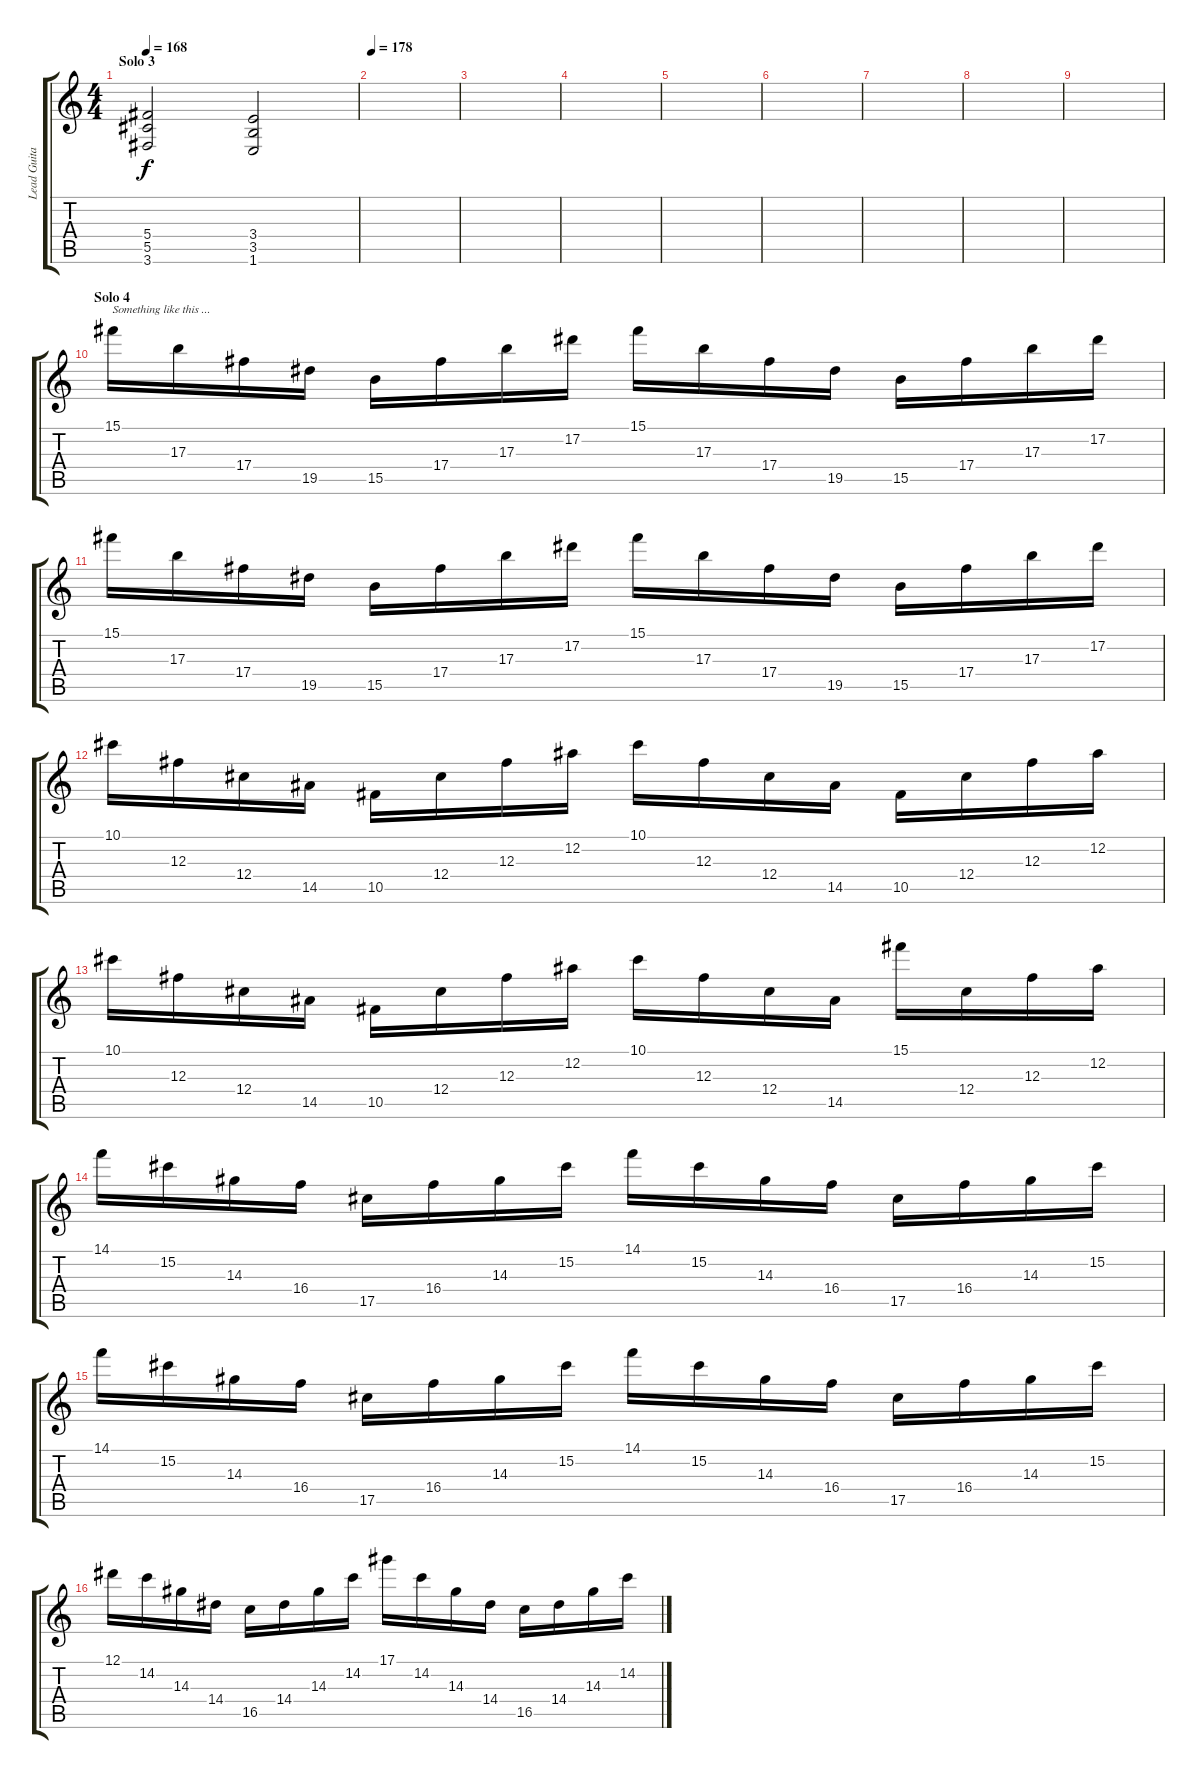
\track ("Lead Guitar 2 - Henjo Richter" "Lead Guita") {instrument overdrivenguitar}
\staff {score tabs}
\tuning (Eb4 Bb3 Gb3 Db3 Ab2 Eb2) {hide}
\ts (4 4)
\section ("" "Solo 3")
\tempo 168
\clef g2
\ks c
(5.4 5.5 3.6).2{dy f} (3.4 3.5 1.6).2 |
\tempo 178
|
|
|
|
|
|
|
|
\section ("" "Solo 4")
15.1.16{txt "Something like this ..."} 17.3.16 17.4.16 19.5.16 15.5.16 17.4.16 17.3.16 17.2.16 15.1.16 17.3.16 17.4.16 19.5.16 15.5.16 17.4.16 17.3.16 17.2.16 |
15.1.16 17.3.16 17.4.16 19.5.16 15.5.16 17.4.16 17.3.16 17.2.16 15.1.16 17.3.16 17.4.16 19.5.16 15.5.16 17.4.16 17.3.16 17.2.16 |
10.1.16 12.3.16 12.4.16 14.5.16 10.5.16 12.4.16 12.3.16 12.2.16 10.1.16 12.3.16 12.4.16 14.5.16 10.5.16 12.4.16 12.3.16 12.2.16 |
10.1.16 12.3.16 12.4.16 14.5.16 10.5.16 12.4.16 12.3.16 12.2.16 10.1.16 12.3.16 12.4.16 14.5.16 15.1.16 12.4.16 12.3.16 12.2.16 |
14.1.16 15.2.16 14.3.16 16.4.16 17.5.16 16.4.16 14.3.16 15.2.16 14.1.16 15.2.16 14.3.16 16.4.16 17.5.16 16.4.16 14.3.16 15.2.16 |
14.1.16 15.2.16 14.3.16 16.4.16 17.5.16 16.4.16 14.3.16 15.2.16 14.1.16 15.2.16 14.3.16 16.4.16 17.5.16 16.4.16 14.3.16 15.2.16 |
12.1.16 14.2.16 14.3.16 14.4.16 16.5.16 14.4.16 14.3.16 14.2.16 17.1.16 14.2.16 14.3.16 14.4.16 16.5.16 14.4.16 14.3.16 14.2.16
